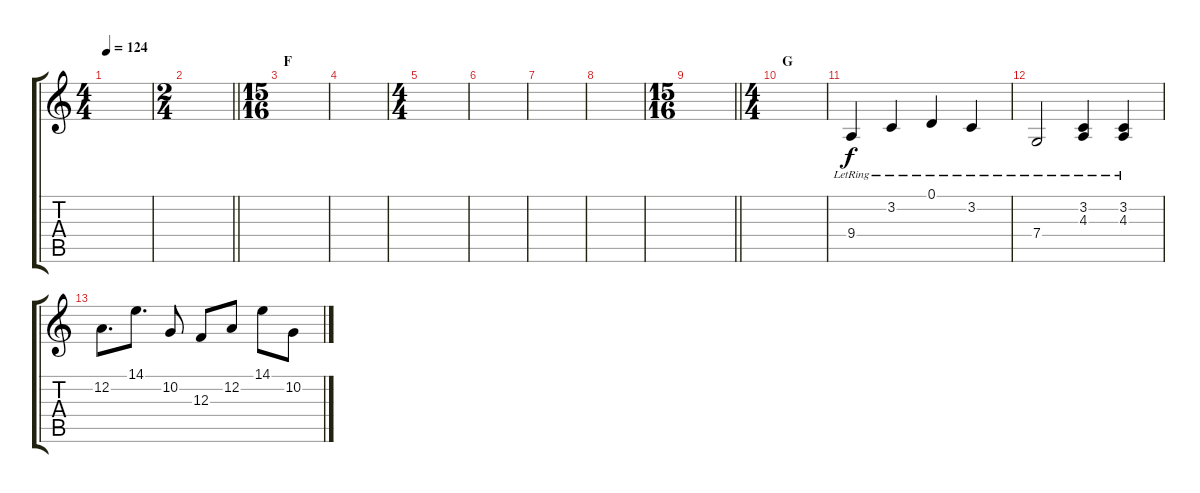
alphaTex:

\track "" {instrument acousticgrandpiano}
\staff {score tabs}
\tuning (D4 A3 F3 C3 G2 C2) {hide}
\ts (4 4)
\tempo 124
\clef g2
\ks c
|
\ts (2 4)
\barLineRight lightlight
|
\ts (15 16)
\section ("" "F")
|
|
\ts (4 4)
|
|
|
|
\ts (15 16)
\barLineRight lightlight
|
\ts (4 4)
\section ("" "G")
|
9.4{lr}.4 3.2{lr}.4 0.1{lr}.4 3.2{lr}.4 |
7.4{lr}.2 (3.2{lr} 4.3).4 (3.2{lr} 4.3).4 |
12.2.8{d} 14.1.8{d} 10.2.8 12.3.8 12.2.8 14.1.8 10.2.8
